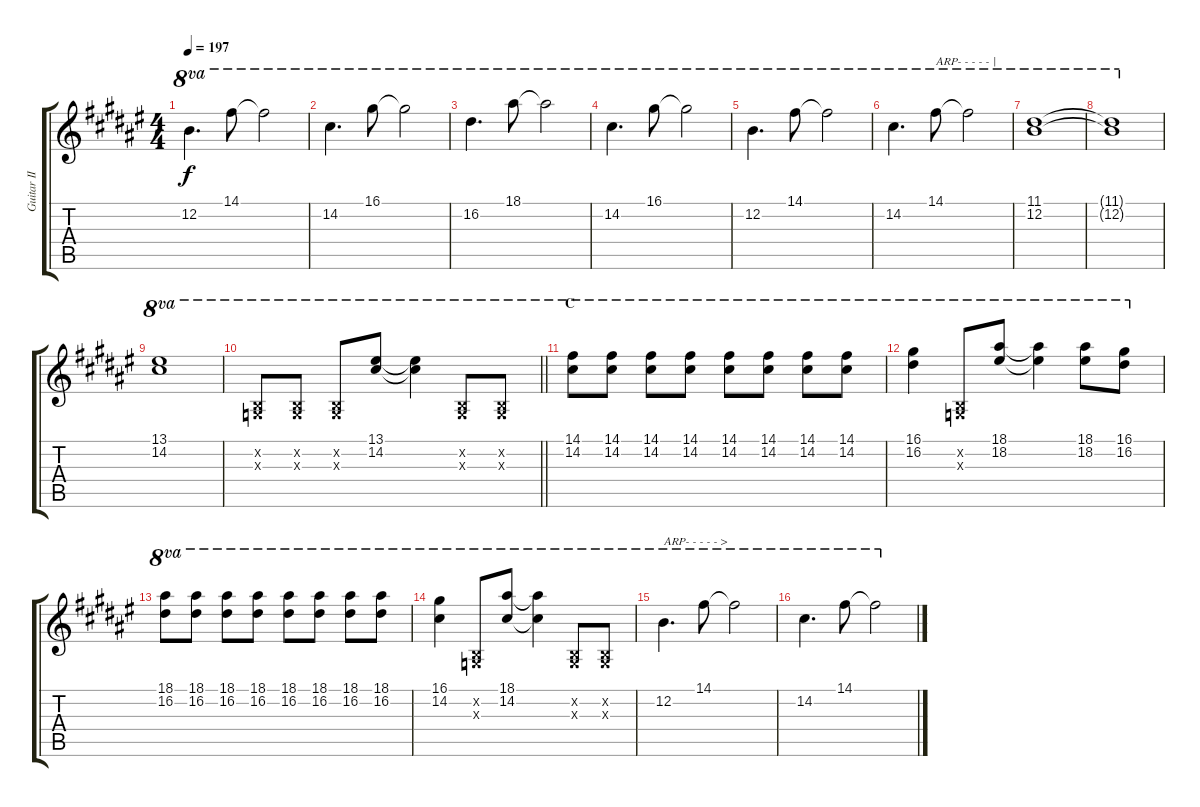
\track ("Guitar II (Nakano Azusa)" "Guitar II ") {instrument distortionguitar}
\staff {score tabs}
\tuning (E4 B3 G3 D3 A2 E2) {hide}
\ts (4 4)
\tempo 197
\clef g2
\ks f#
12.2.4{d ot 8va dy f} 14.1.8{ot 8va} 14.1{t}.2{ot 8va} |
14.2.4{d ot 8va} 16.1.8{ot 8va} 16.1{t}.2{ot 8va} |
16.2.4{d ot 8va} 18.1.8{ot 8va} 18.1{t}.2{ot 8va} |
14.2.4{d ot 8va} 16.1.8{ot 8va} 16.1{t}.2{ot 8va} |
12.2.4{d ot 8va} 14.1.8{ot 8va} 14.1{t}.2{ot 8va} |
14.2.4{d ot 8va} 14.1.8{ot 8va txt "ARP- - - - - |"} 14.1{t}.2{ot 8va} |
(11.1 12.2).1{ot 8va} |
(11.1{t} 12.2{t}).1{ot 8va} |
(13.1 14.2).1{ot 8va} |
\barLineRight lightlight
(0.2{x} 0.3{x}).8{ot 8va} (0.2{x} 0.3{x}).8{ot 8va} (0.2{x} 0.3{x}).8{ot 8va} (13.1 14.2).8{ot 8va} (13.1{t} 14.2{t}).4{ot 8va} (0.2{x} 0.3{x}).8{ot 8va} (0.2{x} 0.3{x}).8{ot 8va} |
\section ("" "C")
(14.1 14.2).8{ot 8va} (14.1 14.2).8{ot 8va} (14.1 14.2).8{ot 8va} (14.1 14.2).8{ot 8va} (14.1 14.2).8{ot 8va} (14.1 14.2).8{ot 8va} (14.1 14.2).8{ot 8va} (14.1 14.2).8{ot 8va} |
(16.1 16.2).4{ot 8va} (0.2{x} 0.3{x}).8{ot 8va} (18.1 18.2).8{ot 8va} (18.1{t} 18.2{t}).4{ot 8va} (18.1 18.2).8{ot 8va} (16.1 16.2).8{ot 8va} |
(18.1 16.2).8{ot 8va} (18.1 16.2).8{ot 8va} (18.1 16.2).8{ot 8va} (18.1 16.2).8{ot 8va} (18.1 16.2).8{ot 8va} (18.1 16.2).8{ot 8va} (18.1 16.2).8{ot 8va} (18.1 16.2).8{ot 8va} |
(16.1 14.2).4{ot 8va} (0.2{x} 0.3{x}).8{ot 8va} (18.1 14.2).8{ot 8va} (18.1{t} 14.2{t}).4{ot 8va} (0.2{x} 0.3{x}).8{ot 8va} (0.2{x} 0.3{x}).8{ot 8va} |
12.2.4{d ot 8va txt "ARP- - - - - >"} 14.1.8{ot 8va} 14.1{t}.2{ot 8va} |
14.2.4{d ot 8va} 14.1.8{ot 8va} 14.1{t}.2{ot 8va}
